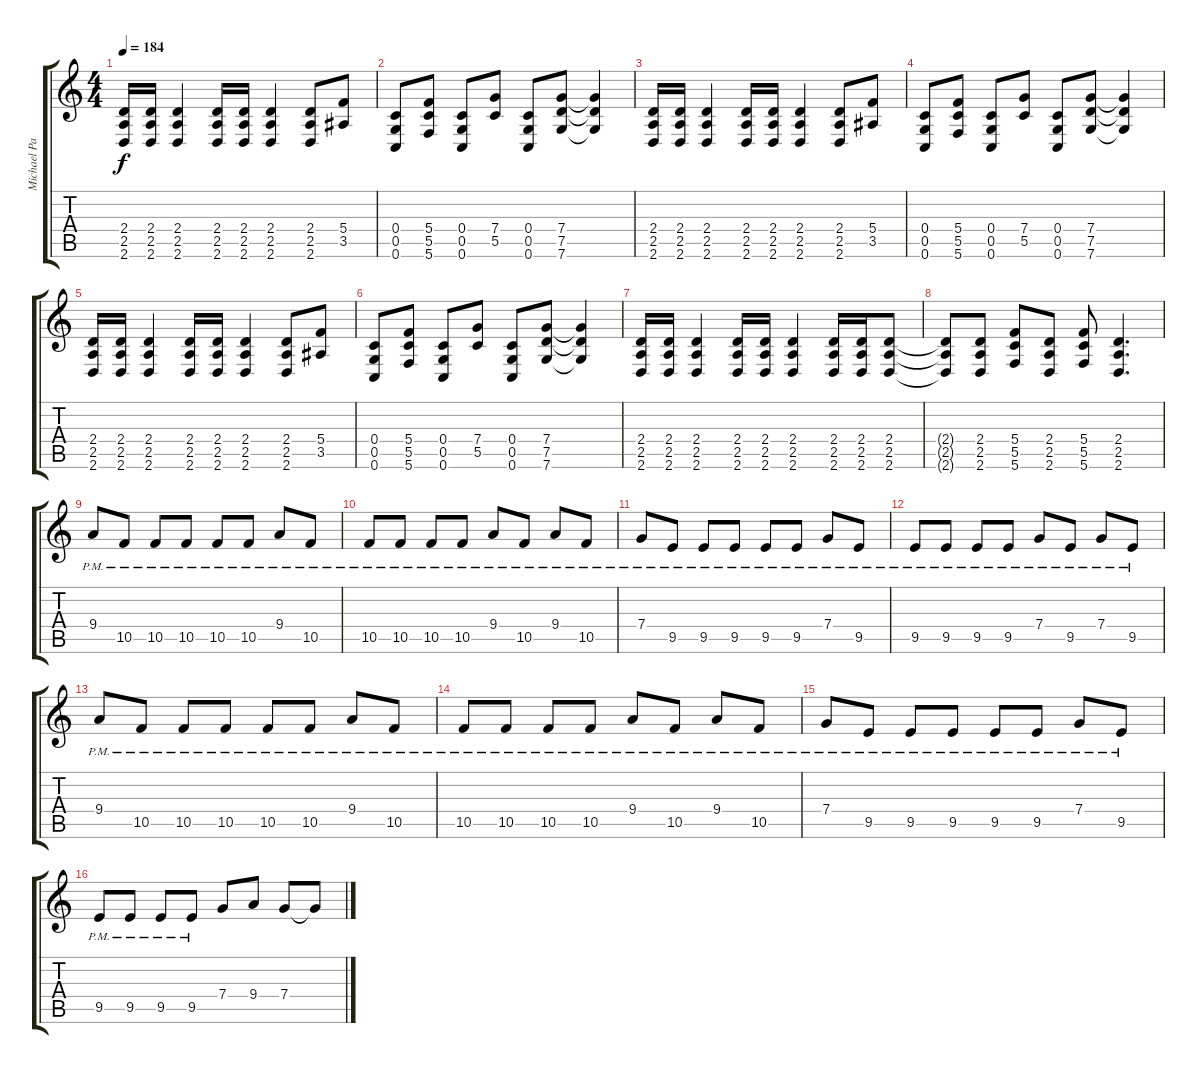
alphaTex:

\track ("Michael Paget - Background Guitar" "Michael Pa") {instrument distortionguitar}
\staff {score tabs}
\tuning (D4 A3 F3 C3 G2 C2) {hide}
\ts (4 4)
\tempo 184
\clef g2
\ks c
(2.4 2.5 2.6).16{dy f} (2.4 2.5 2.6).16 (2.4 2.5 2.6).4 (2.4 2.5 2.6).16 (2.4 2.5 2.6).16 (2.4 2.5 2.6).4 (2.4 2.5 2.6).8 (5.4 3.5).8 |
(0.4 0.5 0.6).8 (5.4 5.5 5.6).8 (0.4 0.5 0.6).8 (7.4 5.5).8 (0.4 0.5 0.6).8 (7.4 7.5 7.6).8 (7.4{t} 7.5{t} 7.6{t}).4 |
(2.4 2.5 2.6).16 (2.4 2.5 2.6).16 (2.4 2.5 2.6).4 (2.4 2.5 2.6).16 (2.4 2.5 2.6).16 (2.4 2.5 2.6).4 (2.4 2.5 2.6).8 (5.4 3.5).8 |
(0.4 0.5 0.6).8 (5.4 5.5 5.6).8 (0.4 0.5 0.6).8 (7.4 5.5).8 (0.4 0.5 0.6).8 (7.4 7.5 7.6).8 (7.4{t} 7.5{t} 7.6{t}).4 |
(2.4 2.5 2.6).16 (2.4 2.5 2.6).16 (2.4 2.5 2.6).4 (2.4 2.5 2.6).16 (2.4 2.5 2.6).16 (2.4 2.5 2.6).4 (2.4 2.5 2.6).8 (5.4 3.5).8 |
(0.4 0.5 0.6).8 (5.4 5.5 5.6).8 (0.4 0.5 0.6).8 (7.4 5.5).8 (0.4 0.5 0.6).8 (7.4 7.5 7.6).8 (7.4{t} 7.5{t} 7.6{t}).4 |
(2.4 2.5 2.6).16 (2.4 2.5 2.6).16 (2.4 2.5 2.6).4 (2.4 2.5 2.6).16 (2.4 2.5 2.6).16 (2.4 2.5 2.6).4 (2.4 2.5 2.6).16 (2.4 2.5 2.6).16 (2.4 2.5 2.6).8 |
(2.4{t} 2.5{t} 2.6{t}).8 (2.4 2.5 2.6).8 (5.4 5.5 5.6).8 (2.4 2.5 2.6).8 (5.4 5.5 5.6).8 (2.4 2.5 2.6).4{d} |
9.4{pm}.8 10.5{pm}.8 10.5{pm}.8 10.5{pm}.8 10.5{pm}.8 10.5{pm}.8 9.4{pm}.8 10.5{pm}.8 |
10.5{pm}.8 10.5{pm}.8 10.5{pm}.8 10.5{pm}.8 9.4{pm}.8 10.5{pm}.8 9.4{pm}.8 10.5{pm}.8 |
7.4{pm}.8 9.5{pm}.8 9.5{pm}.8 9.5{pm}.8 9.5{pm}.8 9.5{pm}.8 7.4{pm}.8 9.5{pm}.8 |
9.5{pm}.8 9.5{pm}.8 9.5{pm}.8 9.5{pm}.8 7.4{pm}.8 9.5{pm}.8 7.4{pm}.8 9.5{pm}.8 |
9.4{pm}.8 10.5{pm}.8 10.5{pm}.8 10.5{pm}.8 10.5{pm}.8 10.5{pm}.8 9.4{pm}.8 10.5{pm}.8 |
10.5{pm}.8 10.5{pm}.8 10.5{pm}.8 10.5{pm}.8 9.4{pm}.8 10.5{pm}.8 9.4{pm}.8 10.5{pm}.8 |
7.4{pm}.8 9.5{pm}.8 9.5{pm}.8 9.5{pm}.8 9.5{pm}.8 9.5{pm}.8 7.4{pm}.8 9.5{pm}.8 |
9.5{pm}.8 9.5{pm}.8 9.5{pm}.8 9.5{pm}.8 7.4.8 9.4.8 7.4.8 7.4{t}.8
